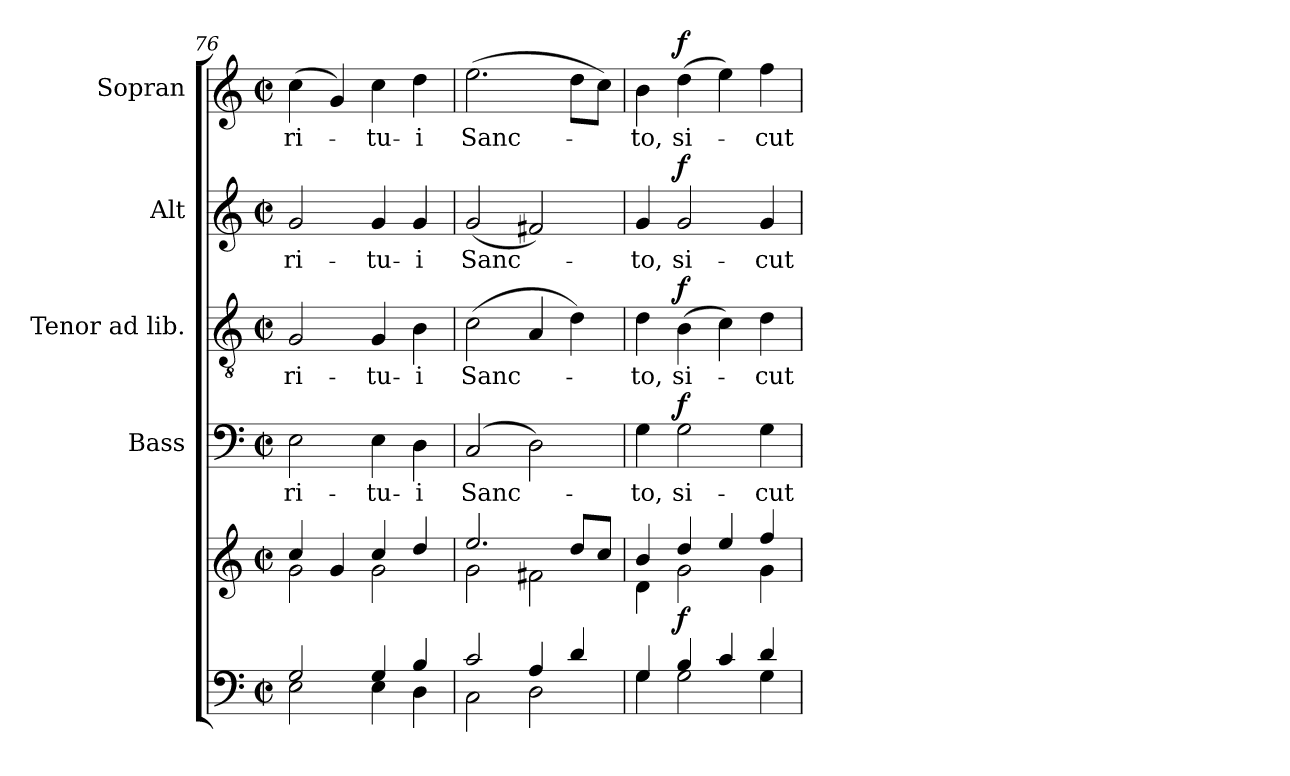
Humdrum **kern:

**kern	**kern	**dynam	**kern	**text	**dynam	**kern	**text	**dynam	**kern	**text	**dynam	**kern	**text	**dynam
*part5	*part5	*part5	*part4	*part4	*part4	*part3	*part3	*part3	*part2	*part2	*part2	*part1	*part1	*part1
*staff6	*staff5	*staff5/6	*staff4	*staff4	*staff4	*staff3	*staff3	*staff3	*staff2	*staff2	*staff2	*staff1	*staff1	*staff1
*	*	*	*I"Bass	*	*	*I"Tenor ad lib.	*	*	*I"Alt	*	*	*I"Sopran	*	*
*	*	*	*I'B.	*	*	*I'T.	*	*	*I'A.	*	*	*I'S.	*	*
*clefF4	*clefG2	*	*clefF4	*	*	*clefGv2	*	*	*clefG2	*	*	*clefG2	*	*
*k[]	*k[]	*	*k[]	*	*	*k[]	*	*	*k[]	*	*	*k[]	*	*
*C:	*C:	*	*C:	*	*	*C:	*	*	*C:	*	*	*C:	*	*
*M2/2	*M2/2	*	*M2/2	*	*	*M2/2	*	*	*M2/2	*	*	*M2/2	*	*
*met(c|)	*met(c|)	*	*met(c|)	*	*	*met(c|)	*	*	*met(c|)	*	*	*met(c|)	*	*
=76	=76	=76	=76	=76	=76	=76	=76	=76	=76	=76	=76	=76	=76	=76
*^	*^	*	*	*	*	*	*	*	*	*	*	*	*	*
!	!	!	!	!	!	!LO:LY:b	!	!	!LO:LY:b	!	!	!LO:LY:b	!	!	!LO:LY:b	!
2G/	2E\	4cc/	2g\	.	2E\	-ri-	.	2G/	-ri-	.	2g/	-ri-	.	(>4cc\	-ri-	.
.	.	4g/	.	.	.	.	.	.	.	.	.	.	.	4g/)	.	.
!	!	!	!	!	!	!LO:LY:b	!	!	!LO:LY:b	!	!	!LO:LY:b	!	!	!LO:LY:b	!
4G/	4E\	4cc/	2g\	.	4E\	-tu-	.	4G/	-tu-	.	4g/	-tu-	.	4cc\	-tu-	.
!	!	!	!	!	!	!LO:LY:b	!	!	!LO:LY:b	!	!	!LO:LY:b	!	!	!LO:LY:b	!
4B/	4D\	4dd/	.	.	4D\	-i	.	4B\	-i	.	4g/	-i	.	4dd\	-i	.
=77	=77	=77	=77	=77	=77	=77	=77	=77	=77	=77	=77	=77	=77	=77	=77	=77
!	!	!	!	!	!	!LO:LY:b	!	!	!LO:LY:b	!	!	!LO:LY:b	!	!	!LO:LY:b	!
2c/	2C\	2.ee/	2g\	.	(2C/	Sanc-	.	(>2c\	Sanc-	.	(<2g/	Sanc-	.	(>2.ee\	Sanc-	.
4A/	2D\	.	2f#X\	.	2D\)	.	.	4A/	.	.	2f#X/)	.	.	.	.	.
4d/	.	8dd/L	.	.	.	.	.	4d\)	.	.	.	.	.	8dd\L	.	.
.	.	8cc/J	.	.	.	.	.	.	.	.	.	.	.	8cc\J)	.	.
=78	=78	=78	=78	=78	=78	=78	=78	=78	=78	=78	=78	=78	=78	=78	=78	=78
!	!	!	!	!	!	!LO:LY:b	!	!	!LO:LY:b	!	!	!LO:LY:b	!	!	!LO:LY:b	!
4G/	4G\	4b/	4d\	.	4G\	-to,	.	4d\	-to,	.	4g/	-to,	.	4b\	-to,	.
!	!	!	!	!LO:DY:b	!	!LO:LY:b	!LO:DY:a	!	!LO:LY:b	!LO:DY:a	!	!LO:LY:b	!LO:DY:a	!	!LO:LY:b	!LO:DY:a
4B/	2G\	4dd/	2g\	f	2G\	si-	f	(>4B\	si-	f	2g/	si-	f	(>4dd\	si-	f
4c/	.	4ee/	.	.	.	.	.	4c\)	.	.	.	.	.	4ee\)	.	.
!	!	!	!	!	!	!LO:LY:b	!	!	!LO:LY:b	!	!	!LO:LY:b	!	!	!LO:LY:b	!
4d/	4G\	4ff/	4g\	.	4G\	-cut	.	4d\	-cut	.	4g/	-cut	.	4ff\	-cut	.
*v	*v	*	*	*	*	*	*	*	*	*	*	*	*	*	*	*
*	*v	*v	*	*	*	*	*	*	*	*	*	*	*	*	*
=	=	=	=	=	=	=	=	=	=	=	=	=	=	=
*-	*-	*-	*-	*-	*-	*-	*-	*-	*-	*-	*-	*-	*-	*-
